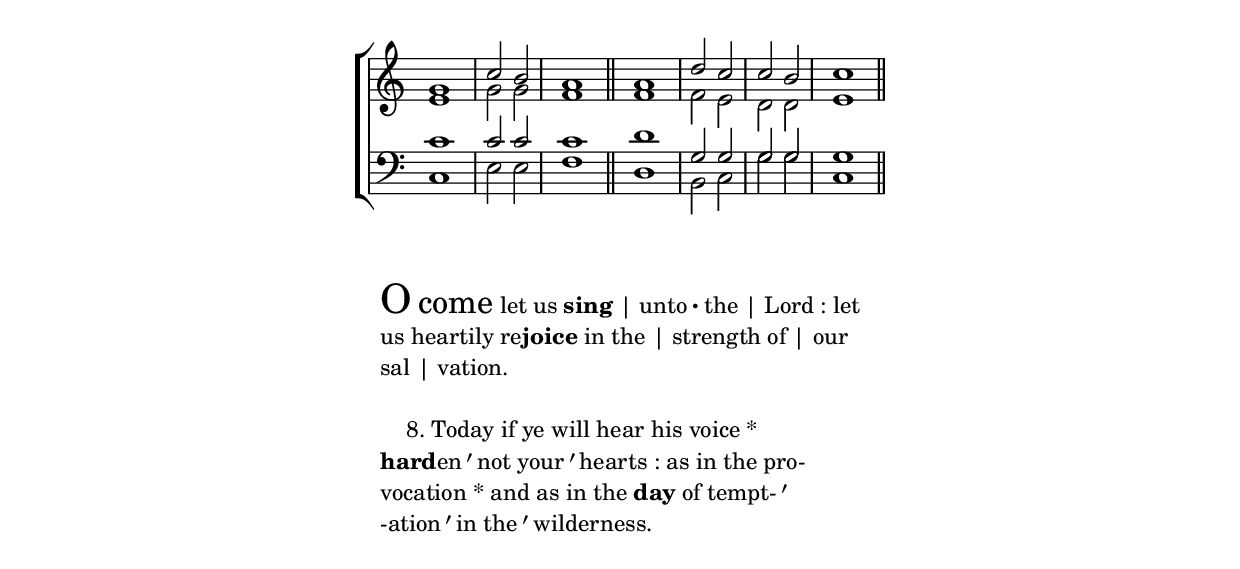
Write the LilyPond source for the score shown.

%% DO NOT EDIT this file manually; it is automatically
%% generated from LSR http://lsr.dsi.unimi.it
%% Make any changes in LSR itself, or in Documentation/snippets/new/ ,
%% and then run scripts/auxiliar/makelsr.py
%%
%% This file is in the public domain.
\version "2.17.20"

\header {
  lsrtags = "template, vocal-music"

  texidoc = "
This template shows one way of setting out an Anglican psalm chant. It
also shows how the verses may be added as stand-alone text under the
music.  The two verses are coded in different styles to demonstrate
more possibilities.

"
  doctitle = "Anglican psalm template"
} % begin verbatim


SopranoMusic = \relative g' {
  g1 | c2 b | a1 | \bar "||"
  a1 | d2 c | c b | c1 | \bar "||"
}

AltoMusic = \relative c' {
  e1 | g2 g | f1 |
  f1 | f2 e | d d | e1 |
}

TenorMusic = \relative a {
  c1 | c2 c | c1 |
  d1 | g,2 g | g g | g1 |
}

BassMusic =  \relative c {
  c1 | e2 e | f1 |
  d1 | b2 c | g' g | c,1 |
}

global = {
  \time 2/2
}

dot = \markup {
  \raise #0.7 \musicglyph #"dots.dot"
}

tick = \markup {
  \raise #1 \fontsize #-5 \musicglyph #"scripts.rvarcomma"
}

% Use markup to center the chant on the page
\markup {
  \fill-line {
    \score {  % centered
      <<
        \new ChoirStaff <<
          \new Staff <<
            \global
            \clef "treble"
            \new Voice = "Soprano" <<
              \voiceOne
              \SopranoMusic
            >>
            \new Voice = "Alto" <<
              \voiceTwo
              \AltoMusic
            >>
          >>
          \new Staff <<
            \clef "bass"
            \global
            \new Voice = "Tenor" <<
              \voiceOne
              \TenorMusic
            >>
            \new Voice = "Bass" <<
              \voiceTwo
              \BassMusic
            >>
          >>
        >>
      >>
      \layout {
        \context {
          \Score
          \override SpacingSpanner.base-shortest-duration = #(ly:make-moment 1/2)
        }
        \context {
          \Staff
          \remove "Time_signature_engraver"
        }
      }
    }  % End score
  }
}  % End markup

\markup {
  \fill-line {
    \column {
      \left-align {
        \null \null \null
        \line {
          \fontsize #5 O
          \fontsize #3 come
          let us \bold sing | unto \dot the | Lord : let
        }
        \line {
          us heartily
          \concat { re \bold joice }
          in the | strength of | our
        }
        \line {
          sal | vation.
        }
        \null
        \line {
          \hspace #2.5 8. Today if ye will hear his voice *
        }
        \line {
          \concat { \bold hard en }
          \tick not your \tick hearts : as in the pro-
        }
        \line {
          vocation * and as in the \bold day of tempt- \tick
        }
        \line {
          -ation \tick in the \tick wilderness.
        }
      }
    }
  }
}
